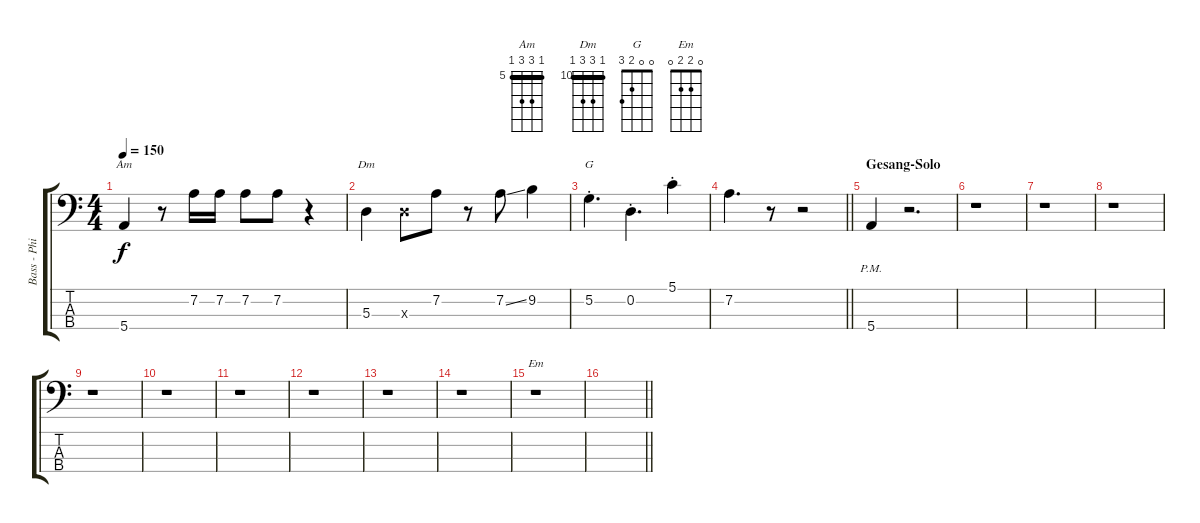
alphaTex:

\track ("Bass - Philip Miller" "Bass - Phi") {instrument electricbassfinger}
\staff {score tabs}
\tuning (G2 D2 A1 E1) {hide}
\chord ("Am" 5 7 7 5) {firstfret 5 barre 5}
\chord ("Dm" 10 12 12 10) {firstfret 10 barre 10}
\chord ("G" 0 0 2 3)
\chord ("Em" 0 2 2 0)
\ts (4 4)
\tempo 150
\clef f4
\ks c
5.4.4{ch "Am" dy f} r.8 7.2.16 7.2.16 7.2.8 7.2.8 r.4 |
5.3.4{ch "Dm"} 5.3{x}.8 7.2.8 r.8 7.2{ss}.8 9.2.4 |
5.2{st}.4{d ch "G"} 0.2{st}.4{d} 5.1{st}.4 |
\barLineRight lightlight
7.2.4{d} r.8 r.2 |
\section ("" "Gesang-Solo")
5.4{pm}.4 r.2{d} |
r.1 |
r.1 |
r.1 |
r.1 |
r.1 |
r.1 |
r.1 |
r.1 |
r.1 |
r.1{ch "Em"} |
\barLineRight lightlight
